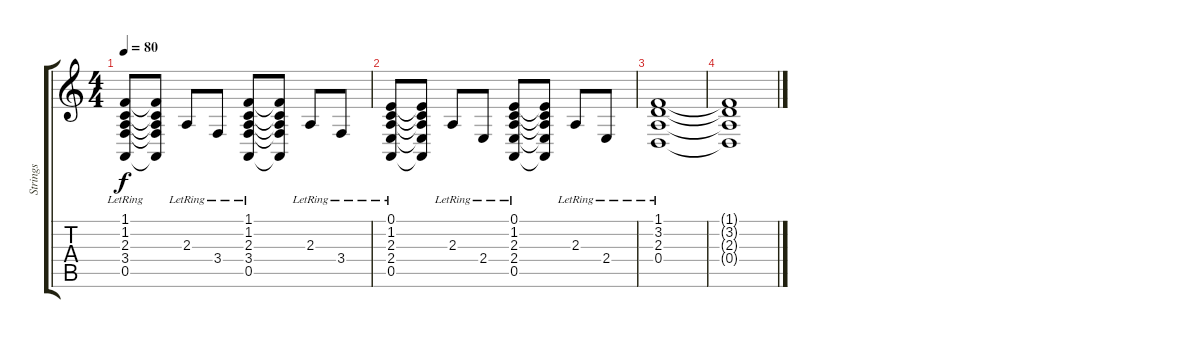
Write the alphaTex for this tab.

\track ("Strings" "Strings") {instrument stringensemble1}
\staff {score tabs}
\tuning (E4 B3 G3 D3 A2 E2) {hide}
\ts (4 4)
\tempo 80
\clef g2
\ks c
(1.1{lr} 1.2{lr} 2.3{lr} 3.4{lr} 0.5{lr}).8{dy f} (1.1{t} 1.2{t} 2.3{t} 3.4{t} 0.5{t}).8 2.3{lr}.8 3.4{lr}.8 (1.1{lr} 1.2{lr} 2.3{lr} 3.4{lr} 0.5{lr}).8 (1.1{t} 1.2{t} 2.3{t} 3.4{t} 0.5{t}).8 2.3{lr}.8 3.4{lr}.8 |
(0.1{lr} 1.2{lr} 2.3{lr} 2.4{lr} 0.5{lr}).8 (0.1{t} 1.2{t} 2.3{t} 2.4{t} 0.5{t}).8 2.3{lr}.8 2.4{lr}.8 (0.1{lr} 1.2{lr} 2.3{lr} 2.4{lr} 0.5{lr}).8 (0.1{t} 1.2{t} 2.3{t} 2.4{t} 0.5{t}).8 2.3{lr}.8 2.4{lr}.8 |
(1.1{lr} 3.2{lr} 2.3{lr} 0.4{lr}).1{volume 0} |
(1.1{t} 3.2{t} 2.3{t} 0.4{t}).1
